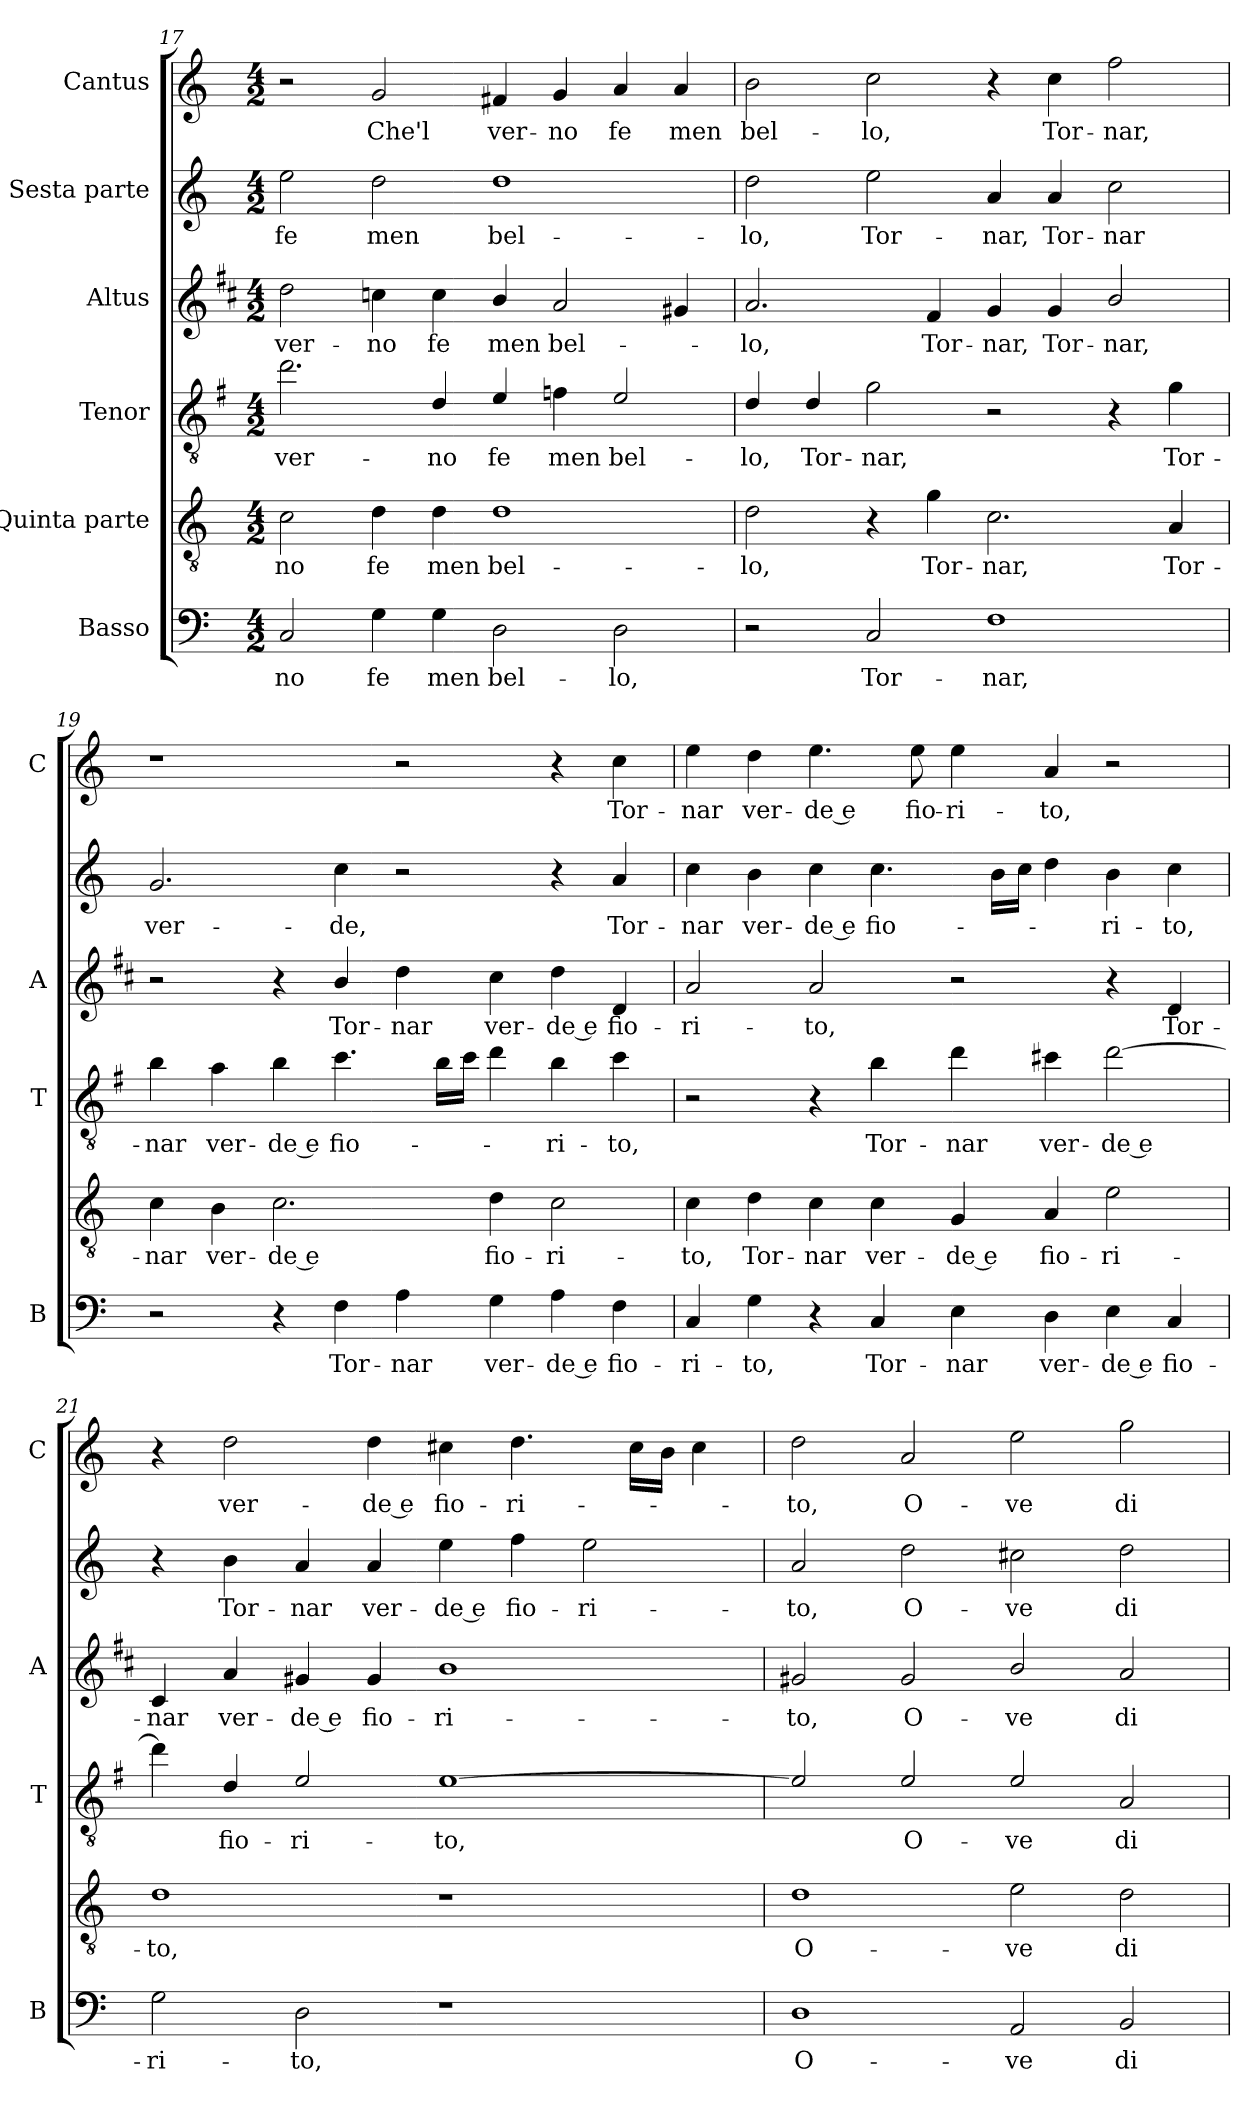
**kern	**text	**kern	**text	**kern	**text	**kern	**text	**kern	**text	**kern	**text
*part6	*part6	*part5	*part5	*part4	*part4	*part3	*part3	*part2	*part2	*part1	*part1
*staff6	*staff6	*staff5	*staff5	*staff4	*staff4	*staff3	*staff3	*staff2	*staff2	*staff1	*staff1
*I"Basso	*	*I"Quinta parte	*	*I"Tenor	*	*I"Altus	*	*I"Sesta parte	*	*I"Cantus	*
*I'B	*	*	*	*I'T	*	*I'A	*	*	*	*I'C	*
*clefF4	*	*clefGv2	*	*clefGv2	*	*clefG2	*	*clefG2	*	*clefG2	*
*	*	*	*	*ITrd4c7	*	*ITrd1c2	*	*	*	*	*
*k[]	*	*k[]	*	*k[]	*	*k[]	*	*k[]	*	*k[]	*
*C:	*	*C:	*	*C:	*	*C:	*	*C:	*	*C:	*
*M4/2	*	*M4/2	*	*M4/2	*	*M4/2	*	*M4/2	*	*M4/2	*
=17	=17	=17	=17	=17	=17	=17	=17	=17	=17	=17	=17
!	!LO:LY:b	!	!LO:LY:b	!	!LO:LY:b	!	!LO:LY:b	!	!LO:LY:b	!	!
2C/	-no	2c\	-no	2.g\	ver-	2cc\	ver-	2ee\	fe	2r	.
!	!LO:LY:b	!	!LO:LY:b	!	!	!	!LO:LY:b	!	!LO:LY:b	!	!LO:LY:b
4G\	fe	4d\	fe	.	.	4b-X\	-no	2dd\	men	2g/	Che'l
!	!LO:LY:b	!	!LO:LY:b	!	!LO:LY:b	!	!LO:LY:b	!	!	!	!
4G\	men	4d\	men	4G/	-no	4b-\	fe	.	.	.	.
!	!LO:LY:b	!	!LO:LY:b	!	!LO:LY:b	!	!LO:LY:b	!	!LO:LY:b	!	!LO:LY:b
2D\	bel-	1d	bel-	4A/	fe	4a/	men	1dd	bel-	4f#X/	ver-
!	!	!	!	!	!LO:LY:b	!	!LO:LY:b	!	!	!	!LO:LY:b
.	.	.	.	4B-X\	men	2g/	bel-	.	.	4g/	-no
!	!LO:LY:b	!	!	!	!LO:LY:b	!	!	!	!	!	!LO:LY:b
2D\	-lo,	.	.	2A/	bel-	.	.	.	.	4a/	fe
!	!	!	!	!	!	!	!	!	!	!	!LO:LY:b
.	.	.	.	.	.	4f#X/	.	.	.	4a/	men
=18	=18	=18	=18	=18	=18	=18	=18	=18	=18	=18	=18
!	!	!	!LO:LY:b	!	!LO:LY:b	!	!LO:LY:b	!	!LO:LY:b	!	!LO:LY:b
2r	.	2d\	-lo,	4G/	-lo,	2.g/	-lo,	2dd\	-lo,	2b\	bel-
!	!	!	!	!	!LO:LY:b	!	!	!	!	!	!
.	.	.	.	4G/	Tor-	.	.	.	.	.	.
!	!LO:LY:b	!	!	!	!LO:LY:b	!	!	!	!LO:LY:b	!	!LO:LY:b
2C/	Tor-	4r	.	2c\	-nar,	.	.	2ee\	Tor-	2cc\	-lo,
!	!	!	!LO:LY:b	!	!	!	!LO:LY:b	!	!	!	!
.	.	4g\	Tor-	.	.	4e/	Tor-	.	.	.	.
!	!LO:LY:b	!	!LO:LY:b	!	!	!	!LO:LY:b	!	!LO:LY:b	!	!
1F	-nar,	2.c\	-nar,	2r	.	4f/	-nar,	4a/	-nar,	4r	.
!	!	!	!	!	!	!	!LO:LY:b	!	!LO:LY:b	!	!LO:LY:b
.	.	.	.	.	.	4f/	Tor-	4a/	Tor-	4cc\	Tor-
!	!	!	!	!	!	!	!LO:LY:b	!	!LO:LY:b	!	!LO:LY:b
.	.	.	.	4r	.	2a/	-nar,	2cc\	-nar	2ff\	-nar,
!	!	!	!LO:LY:b	!	!LO:LY:b	!	!	!	!	!	!
.	.	4A/	Tor-	4c\	Tor-	.	.	.	.	.	.
!!LO:PB:g=z
=19	=19	=19	=19	=19	=19	=19	=19	=19	=19	=19	=19
!	!	!	!LO:LY:b	!	!LO:LY:b	!	!	!	!LO:LY:b	!	!
2r	.	4c\	-nar	4e\	-nar	2r	.	2.g/	ver-	1r	.
!	!	!	!LO:LY:b	!	!LO:LY:b	!	!	!	!	!	!
.	.	4B\	ver-	4d\	ver-	.	.	.	.	.	.
!	!	!	!LO:LY:b	!	!LO:LY:b	!	!	!	!	!	!
4r	.	2.c\	-de e	4e\	-de e	4r	.	.	.	.	.
!	!LO:LY:b	!	!	!	!LO:LY:b	!	!LO:LY:b	!	!LO:LY:b	!	!
4F\	Tor-	.	.	4.f\	fio-	4a/	Tor-	4cc\	-de,	.	.
!	!LO:LY:b	!	!	!	!	!	!LO:LY:b	!	!	!	!
4A\	-nar	.	.	.	.	4cc\	-nar	2r	.	2r	.
.	.	.	.	16e\LL	.	.	.	.	.	.	.
.	.	.	.	16f\JJ	.	.	.	.	.	.	.
!	!LO:LY:b	!	!LO:LY:b	!	!	!	!LO:LY:b	!	!	!	!
4G\	ver-	4d\	fio-	4g\	.	4b\	ver-	.	.	.	.
!	!LO:LY:b	!	!LO:LY:b	!	!LO:LY:b	!	!LO:LY:b	!	!	!	!
4A\	-de e	2c\	-ri-	4e\	-ri-	4cc\	-de e	4r	.	4r	.
!	!LO:LY:b	!	!	!	!LO:LY:b	!	!LO:LY:b	!	!LO:LY:b	!	!LO:LY:b
4F\	fio-	.	.	4f\	-to,	4c/	fio-	4a/	Tor-	4cc\	Tor-
=20	=20	=20	=20	=20	=20	=20	=20	=20	=20	=20	=20
!	!LO:LY:b	!	!LO:LY:b	!	!	!	!LO:LY:b	!	!LO:LY:b	!	!LO:LY:b
4C/	-ri-	4c\	-to,	2r	.	2g/	-ri-	4cc\	-nar	4ee\	-nar
!	!LO:LY:b	!	!LO:LY:b	!	!	!	!	!	!LO:LY:b	!	!LO:LY:b
4G\	-to,	4d\	Tor-	.	.	.	.	4b\	ver-	4dd\	ver-
!	!	!	!LO:LY:b	!	!	!	!LO:LY:b	!	!LO:LY:b	!	!LO:LY:b
4r	.	4c\	-nar	4r	.	2g/	-to,	4cc\	-de e	4.ee\	-de e
!	!LO:LY:b	!	!LO:LY:b	!	!LO:LY:b	!	!	!	!LO:LY:b	!	!
4C/	Tor-	4c\	ver-	4e\	Tor-	.	.	4.cc\	fio-	.	.
!	!	!	!	!	!	!	!	!	!	!	!LO:LY:b
.	.	.	.	.	.	.	.	.	.	8ee\	fio-
!	!LO:LY:b	!	!LO:LY:b	!	!LO:LY:b	!	!	!	!	!	!LO:LY:b
4E\	-nar	4G/	-de e	4g\	-nar	2r	.	.	.	4ee\	-ri-
.	.	.	.	.	.	.	.	16b\LL	.	.	.
.	.	.	.	.	.	.	.	16cc\JJ	.	.	.
!	!LO:LY:b	!	!LO:LY:b	!	!LO:LY:b	!	!	!	!	!	!LO:LY:b
4D\	ver-	4A/	fio-	4f#X\	ver-	.	.	4dd\	.	4a/	-to,
!	!LO:LY:b	!	!LO:LY:b	!	!LO:LY:b	!	!	!	!LO:LY:b	!	!
4E\	-de e	2e\	-ri-	[2g\	-de e	4r	.	4b\	-ri-	2r	.
!	!LO:LY:b	!	!	!	!	!	!LO:LY:b	!	!LO:LY:b	!	!
4C/	fio-	.	.	.	.	4c/	Tor-	4cc\	-to,	.	.
=21	=21	=21	=21	=21	=21	=21	=21	=21	=21	=21	=21
!	!LO:LY:b	!	!LO:LY:b	!	!	!	!LO:LY:b	!	!	!	!
2G\	-ri-	1d	-to,	4g\]	.	4B/	-nar	4r	.	4r	.
!	!	!	!	!	!LO:LY:b	!	!LO:LY:b	!	!LO:LY:b	!	!LO:LY:b
.	.	.	.	4G/	fio-	4g/	ver-	4b\	Tor-	2dd\	ver-
!	!LO:LY:b	!	!	!	!LO:LY:b	!	!LO:LY:b	!	!LO:LY:b	!	!
2D\	-to,	.	.	2A/	-ri-	4f#X/	-de e	4a/	-nar	.	.
!	!	!	!	!	!	!	!LO:LY:b	!	!LO:LY:b	!	!LO:LY:b
.	.	.	.	.	.	4f#/	fio-	4a/	ver-	4dd\	-de e
!	!	!	!	!	!LO:LY:b	!	!LO:LY:b	!	!LO:LY:b	!	!LO:LY:b
1r	.	1r	.	[1A	-to,	1a	-ri-	4ee\	-de e	4cc#X\	fio-
!	!	!	!	!	!	!	!	!	!LO:LY:b	!	!LO:LY:b
.	.	.	.	.	.	.	.	4ff\	fio-	4.dd\	-ri-
!	!	!	!	!	!	!	!	!	!LO:LY:b	!	!
.	.	.	.	.	.	.	.	2ee\	-ri-	.	.
.	.	.	.	.	.	.	.	.	.	16cc#\LL	.
.	.	.	.	.	.	.	.	.	.	16b\JJ	.
.	.	.	.	.	.	.	.	.	.	4cc#\	.
!!LO:LB:g=z
=22	=22	=22	=22	=22	=22	=22	=22	=22	=22	=22	=22
!	!LO:LY:b	!	!LO:LY:b	!	!	!	!LO:LY:b	!	!LO:LY:b	!	!LO:LY:b
1D	O-	1d	O-	2A/]	.	2f#X/	-to,	2a/	-to,	2dd\	-to,
!	!	!	!	!	!LO:LY:b	!	!LO:LY:b	!	!LO:LY:b	!	!LO:LY:b
.	.	.	.	2A/	O-	2f#/	O-	2dd\	O-	2a/	O-
!	!LO:LY:b	!	!LO:LY:b	!	!LO:LY:b	!	!LO:LY:b	!	!LO:LY:b	!	!LO:LY:b
2AA/	-ve	2e\	-ve	2A/	-ve	2a/	-ve	2cc#X\	-ve	2ee\	-ve
!	!LO:LY:b	!	!LO:LY:b	!	!LO:LY:b	!	!LO:LY:b	!	!LO:LY:b	!	!LO:LY:b
2BB/	di	2d\	di	2D/	di	2g/	di	2dd\	di	2gg\	di
=	=	=	=	=	=	=	=	=	=	=	=
*-	*-	*-	*-	*-	*-	*-	*-	*-	*-	*-	*-
